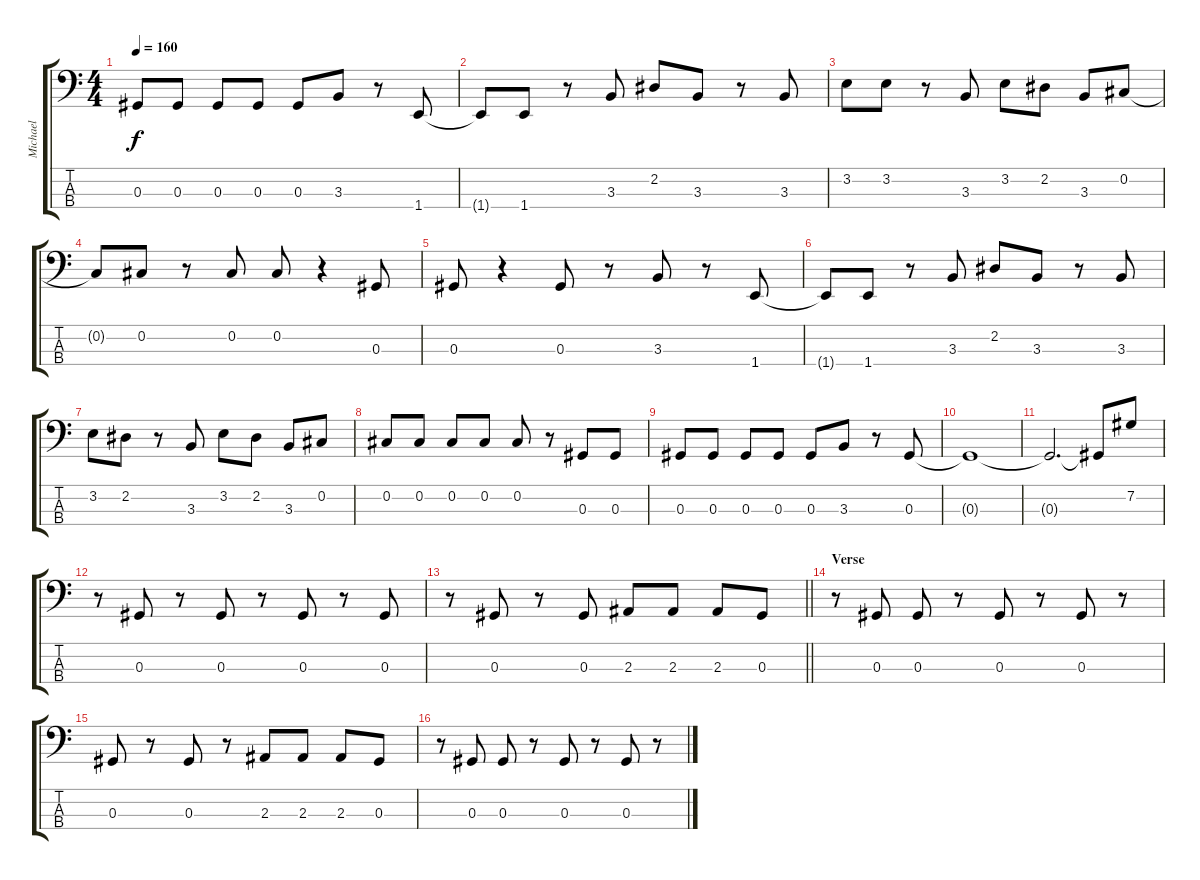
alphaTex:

\track ("Michael" "Michael") {instrument electricbasspick}
\staff {score tabs}
\tuning (Gb2 Db2 Ab1 Eb1) {hide}
\ts (4 4)
\tempo 160
\clef f4
\ks c
0.3.8{dy f} 0.3.8 0.3.8 0.3.8 0.3.8 3.3.8 r.8 1.4.8 |
1.4{t}.8 1.4.8 r.8 3.3.8 2.2.8 3.3.8 r.8 3.3.8 |
3.2.8 3.2.8 r.8 3.3.8 3.2.8 2.2.8 3.3.8 0.2.8 |
0.2{t}.8 0.2.8 r.8 0.2.8 0.2.8 r.4 0.3.8 |
0.3.8 r.4 0.3.8 r.8 3.3.8 r.8 1.4.8 |
1.4{t}.8 1.4.8 r.8 3.3.8 2.2.8 3.3.8 r.8 3.3.8 |
3.2.8 2.2.8 r.8 3.3.8 3.2.8 2.2.8 3.3.8 0.2.8 |
0.2.8 0.2.8 0.2.8 0.2.8 0.2.8 r.8 0.3.8 0.3.8 |
0.3.8 0.3.8 0.3.8 0.3.8 0.3.8 3.3.8 r.8 0.3.8 |
0.3{t}.1 |
0.3{t}.2{d} 0.3{t}.8 7.2.8 |
r.8 0.3.8 r.8 0.3.8 r.8 0.3.8 r.8 0.3.8 |
\barLineRight lightlight
r.8 0.3.8 r.8 0.3.8 2.3.8 2.3.8 2.3.8 0.3.8 |
\section ("" "Verse")
r.8 0.3.8 0.3.8 r.8 0.3.8 r.8 0.3.8 r.8 |
0.3.8 r.8 0.3.8 r.8 2.3.8 2.3.8 2.3.8 0.3.8 |
r.8 0.3.8 0.3.8 r.8 0.3.8 r.8 0.3.8 r.8
